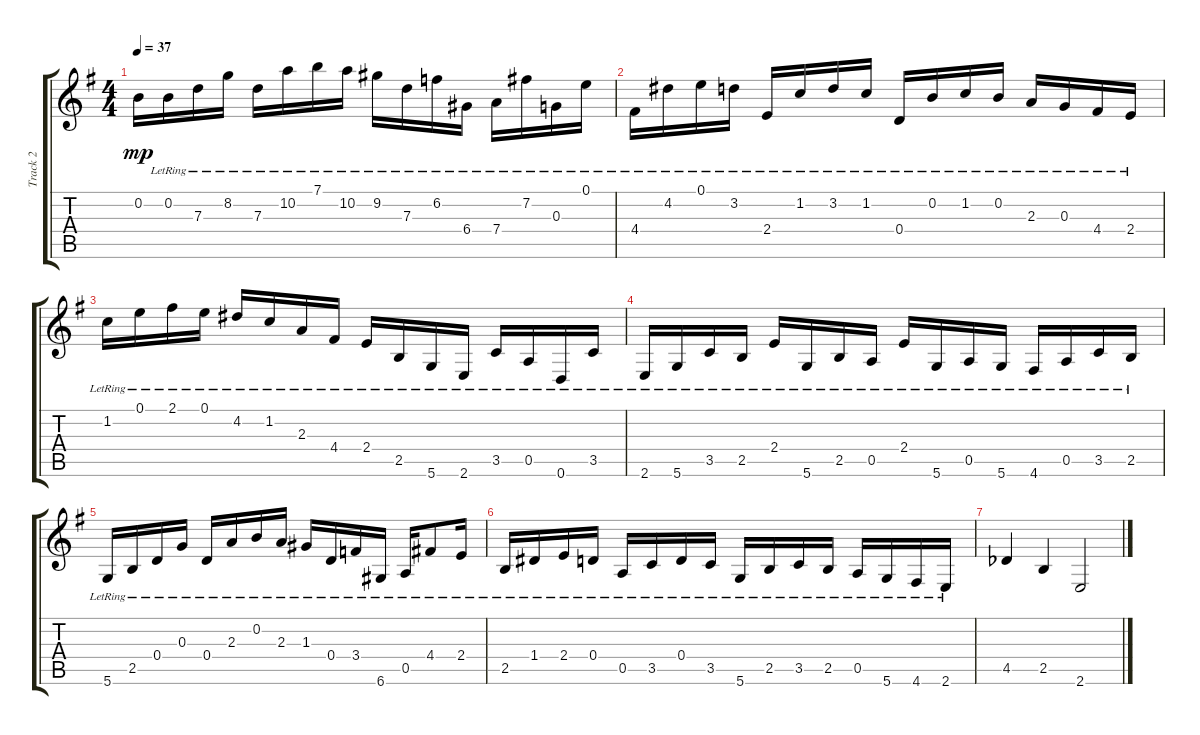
\track ("Track 2" "Track 2") {instrument acousticguitarnylon}
\staff {score tabs}
\tuning (E4 B3 G3 D3 A2 D2) {hide}
\ts (4 4)
\tempo 37
\clef g2
\ks eminor
0.2{t}.16{dy mp} 0.2{lr}.16 7.3{lr}.16 8.2{lr}.16 7.3{lr}.16 10.2{lr}.16 7.1{lr}.16 10.2{lr}.16 9.2{lr}.16 7.3{lr}.16 6.2{lr}.16 6.4{lr}.16 7.4{lr}.16 7.2{lr}.16 0.3{lr}.16 0.1{lr}.16 |
4.4{lr}.16 4.2{lr}.16 0.1{lr}.16 3.2{lr}.16 2.4{lr}.16 1.2{lr}.16 3.2{lr}.16 1.2{lr}.16 0.4{lr}.16 0.2{lr}.16 1.2{lr}.16 0.2{lr}.16 2.3{lr}.16 0.3{lr}.16 4.4{lr}.16 2.4{lr}.16 |
1.2{lr}.16 0.1{lr}.16 2.1{lr}.16 0.1{lr}.16 4.2{lr}.16 1.2{lr}.16 2.3{lr}.16 4.4{lr}.16 2.4{lr}.16 2.5{lr}.16 5.6{lr}.16 2.6{lr}.16 3.5{lr}.16 0.5{lr}.16 0.6{lr}.16 3.5{lr}.16 |
2.6{lr}.16 5.6{lr}.16 3.5{lr}.16 2.5{lr}.16 2.4{lr}.16 5.6{lr}.16 2.5{lr}.16 0.5{lr}.16 2.4{lr}.16 5.6{lr}.16 0.5{lr}.16 5.6{lr}.16 4.6{lr}.16 0.5{lr}.16 3.5{lr}.16 2.5{lr}.16 |
5.6{lr}.16 2.5{lr}.16 0.4{lr}.16 0.3{lr}.16 0.4{lr}.16 2.3{lr}.16 0.2{lr}.16 2.3{lr}.16 1.3{lr}.16 0.4{lr}.16 3.4{lr}.16 6.6{lr}.16 0.5{lr}.16 4.4{lr}.8 2.4{lr}.16 |
2.5{lr}.16 1.4{lr}.16 2.4{lr}.16 0.4{lr}.16 0.5{lr}.16 3.5{lr}.16 0.4{lr}.16 3.5{lr}.16 5.6{lr}.16 2.5{lr}.16 3.5{lr}.16 2.5{lr}.16 0.5{lr}.16 5.6{lr}.16 4.6{lr}.16 2.6{lr}.16 |
4.5{acc b}.4 2.5.4 2.6.2
